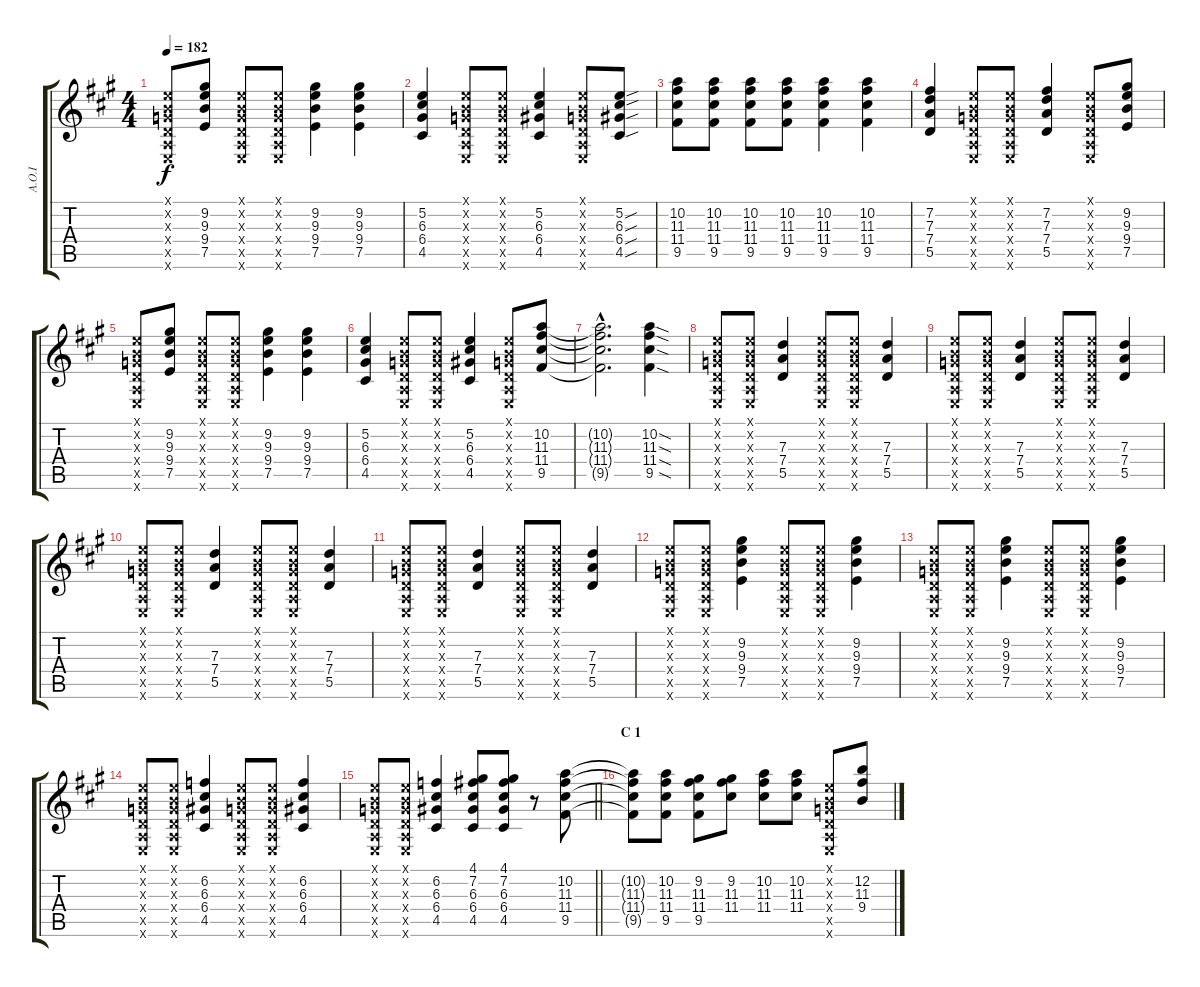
\track ("A.O.I" "A.O.I") {instrument distortionguitar}
\staff {score tabs}
\tuning (E4 B3 G3 D3 A2 E2) {hide}
\ts (4 4)
\tempo 182
\clef g2
\ks a
(0.1{x} 0.2{x} 0.3{x} 0.4{x} 0.5{x} 0.6{x}).8{dy f} (9.2 9.3 9.4 7.5).8 (0.1{x} 0.2{x} 0.3{x} 0.4{x} 0.5{x} 0.6{x}).8 (0.1{x} 0.2{x} 0.3{x} 0.4{x} 0.5{x} 0.6{x}).8 (9.2 9.3 9.4 7.5).4 (9.2 9.3 9.4 7.5).4 |
(5.2 6.3 6.4 4.5).4 (0.1{x} 0.2{x} 0.3{x} 0.4{x} 0.5{x} 0.6{x}).8 (0.1{x} 0.2{x} 0.3{x} 0.4{x} 0.5{x} 0.6{x}).8 (5.2 6.3 6.4 4.5).4 (0.1{x} 0.2{x} 0.3{x} 0.4{x} 0.5{x} 0.6{x}).8 (5.2{sou} 6.3{sou} 6.4{sou} 4.5{sou}).8 |
(10.2 11.3 11.4 9.5).8 (10.2 11.3 11.4 9.5).8 (10.2 11.3 11.4 9.5).8 (10.2 11.3 11.4 9.5).8 (10.2 11.3 11.4 9.5).4 (10.2 11.3 11.4 9.5).4 |
(7.2 7.3 7.4 5.5).4 (0.1{x} 0.2{x} 0.3{x} 0.4{x} 0.5{x} 0.6{x}).8 (0.1{x} 0.2{x} 0.3{x} 0.4{x} 0.5{x} 0.6{x}).8 (7.2 7.3 7.4 5.5).4 (0.1{x} 0.2{x} 0.3{x} 0.4{x} 0.5{x} 0.6{x}).8 (9.2 9.3 9.4 7.5).8 |
(0.1{x} 0.2{x} 0.3{x} 0.4{x} 0.5{x} 0.6{x}).8 (9.2 9.3 9.4 7.5).8 (0.1{x} 0.2{x} 0.3{x} 0.4{x} 0.5{x} 0.6{x}).8 (0.1{x} 0.2{x} 0.3{x} 0.4{x} 0.5{x} 0.6{x}).8 (9.2 9.3 9.4 7.5).4 (9.2 9.3 9.4 7.5).4 |
(5.2 6.3 6.4 4.5).4 (0.1{x} 0.2{x} 0.3{x} 0.4{x} 0.5{x} 0.6{x}).8 (0.1{x} 0.2{x} 0.3{x} 0.4{x} 0.5{x} 0.6{x}).8 (5.2 6.3 6.4 4.5).4 (0.1{x} 0.2{x} 0.3{x} 0.4{x} 0.5{x} 0.6{x}).8 (10.2 11.3 11.4 9.5).8 |
(10.2{hac t} 11.3{hac t} 11.4{hac t} 9.5{hac t}).2{d} (10.2{sod} 11.3{sod} 11.4{sod} 9.5{sod}).4 |
(0.1{x} 0.2{x} 0.3{x} 0.4{x} 0.5{x} 0.6{x}).8 (0.1{x} 0.2{x} 0.3{x} 0.4{x} 0.5{x} 0.6{x}).8 (7.3 7.4 5.5).4 (0.1{x} 0.2{x} 0.3{x} 0.4{x} 0.5{x} 0.6{x}).8 (0.1{x} 0.2{x} 0.3{x} 0.4{x} 0.5{x} 0.6{x}).8 (7.3 7.4 5.5).4 |
(0.1{x} 0.2{x} 0.3{x} 0.4{x} 0.5{x} 0.6{x}).8 (0.1{x} 0.2{x} 0.3{x} 0.4{x} 0.5{x} 0.6{x}).8 (7.3 7.4 5.5).4 (0.1{x} 0.2{x} 0.3{x} 0.4{x} 0.5{x} 0.6{x}).8 (0.1{x} 0.2{x} 0.3{x} 0.4{x} 0.5{x} 0.6{x}).8 (7.3 7.4 5.5).4 |
(0.1{x} 0.2{x} 0.3{x} 0.4{x} 0.5{x} 0.6{x}).8 (0.1{x} 0.2{x} 0.3{x} 0.4{x} 0.5{x} 0.6{x}).8 (7.3 7.4 5.5).4 (0.1{x} 0.2{x} 0.3{x} 0.4{x} 0.5{x} 0.6{x}).8 (0.1{x} 0.2{x} 0.3{x} 0.4{x} 0.5{x} 0.6{x}).8 (7.3 7.4 5.5).4 |
(0.1{x} 0.2{x} 0.3{x} 0.4{x} 0.5{x} 0.6{x}).8 (0.1{x} 0.2{x} 0.3{x} 0.4{x} 0.5{x} 0.6{x}).8 (7.3 7.4 5.5).4 (0.1{x} 0.2{x} 0.3{x} 0.4{x} 0.5{x} 0.6{x}).8 (0.1{x} 0.2{x} 0.3{x} 0.4{x} 0.5{x} 0.6{x}).8 (7.3 7.4 5.5).4 |
(0.1{x} 0.2{x} 0.3{x} 0.4{x} 0.5{x} 0.6{x}).8 (0.1{x} 0.2{x} 0.3{x} 0.4{x} 0.5{x} 0.6{x}).8 (9.2 9.3 9.4 7.5).4 (0.1{x} 0.2{x} 0.3{x} 0.4{x} 0.5{x} 0.6{x}).8 (0.1{x} 0.2{x} 0.3{x} 0.4{x} 0.5{x} 0.6{x}).8 (9.2 9.3 9.4 7.5).4 |
(0.1{x} 0.2{x} 0.3{x} 0.4{x} 0.5{x} 0.6{x}).8 (0.1{x} 0.2{x} 0.3{x} 0.4{x} 0.5{x} 0.6{x}).8 (9.2 9.3 9.4 7.5).4 (0.1{x} 0.2{x} 0.3{x} 0.4{x} 0.5{x} 0.6{x}).8 (0.1{x} 0.2{x} 0.3{x} 0.4{x} 0.5{x} 0.6{x}).8 (9.2 9.3 9.4 7.5).4 |
(0.1{x} 0.2{x} 0.3{x} 0.4{x} 0.5{x} 0.6{x}).8 (0.1{x} 0.2{x} 0.3{x} 0.4{x} 0.5{x} 0.6{x}).8 (6.2 6.3 6.4 4.5).4 (0.1{x} 0.2{x} 0.3{x} 0.4{x} 0.5{x} 0.6{x}).8 (0.1{x} 0.2{x} 0.3{x} 0.4{x} 0.5{x} 0.6{x}).8 (6.2 6.3 6.4 4.5).4 |
\barLineRight lightlight
(0.1{x} 0.2{x} 0.3{x} 0.4{x} 0.5{x} 0.6{x}).8 (0.1{x} 0.2{x} 0.3{x} 0.4{x} 0.5{x} 0.6{x}).8 (6.2 6.3 6.4 4.5).4 (4.1 7.2 6.3 6.4 4.5).8 (4.1 7.2 6.3 6.4 4.5).8 r.8 (10.2 11.3 11.4 9.5).8 |
\section ("" "C 1")
(10.2{t} 11.3{t} 11.4{t} 9.5{t}).8 (10.2 11.3 11.4 9.5).8 (9.2 11.3 11.4 9.5).8 (9.2 11.3 11.4).8 (10.2 11.3 11.4).8 (10.2 11.3 11.4).8 (0.1{x} 0.2{x} 0.3{x} 0.4{x} 0.5{x} 0.6{x}).8 (12.2 11.3 9.4).8
